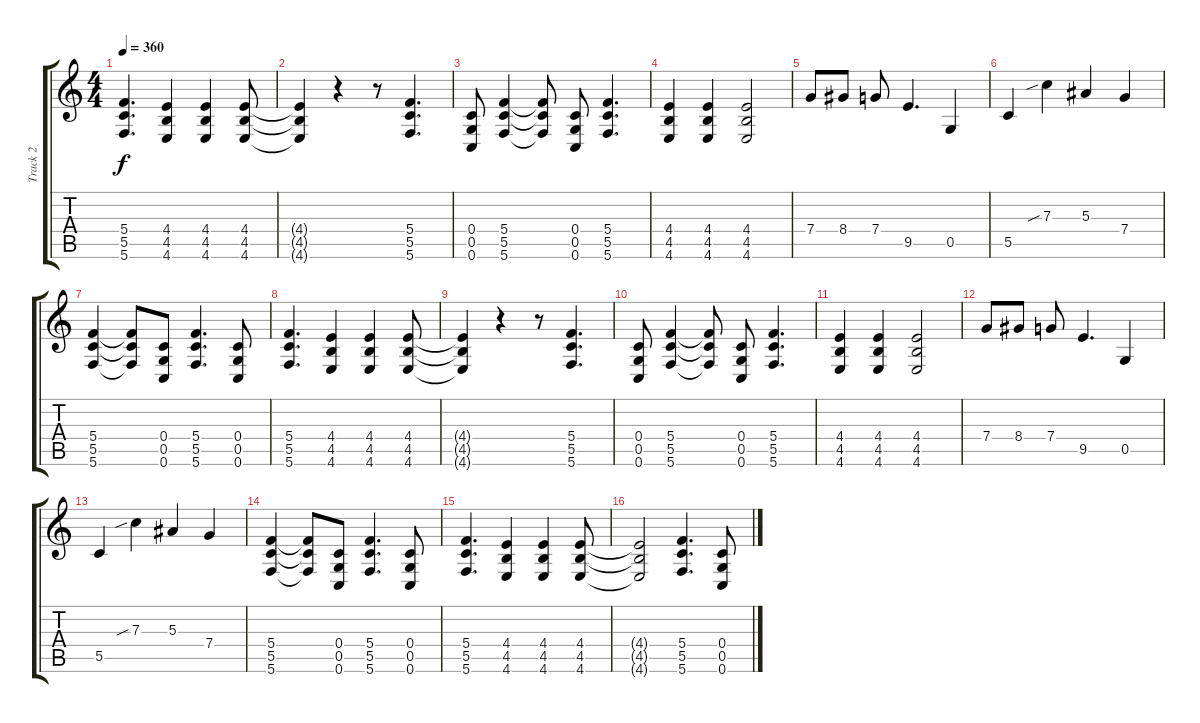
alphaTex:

\track ("Track 2" "Track 2") {instrument overdrivenguitar}
\staff {score tabs}
\tuning (D4 A3 F3 C3 G2 C2) {hide}
\ts (4 4)
\tempo 360
\clef g2
\ks c
(5.4 5.5 5.6).4{d dy f} (4.4 4.5 4.6).4 (4.4 4.5 4.6).4 (4.4 4.5 4.6).8 |
(4.4{t} 4.5{t} 4.6{t}).4 r.4 r.8 (5.4 5.5 5.6).4{d} |
(0.4 0.5 0.6).8 (5.4 5.5 5.6).4 (5.4{t} 5.5{t} 5.6{t}).8 (0.4 0.5 0.6).8 (5.4 5.5 5.6).4{d} |
(4.4 4.5 4.6).4 (4.4 4.5 4.6).4 (4.4 4.5 4.6).2 |
7.4.8 8.4.8 7.4.8 9.5.4{d} 0.5.4 |
5.5.4 7.3{sib}.4 5.3.4 7.4.4 |
(5.4 5.5 5.6).4 (5.4{t} 5.5{t} 5.6{t}).8 (0.4 0.5 0.6).8 (5.4 5.5 5.6).4{d} (0.4 0.5 0.6).8 |
(5.4 5.5 5.6).4{d} (4.4 4.5 4.6).4 (4.4 4.5 4.6).4 (4.4 4.5 4.6).8 |
(4.4{t} 4.5{t} 4.6{t}).4 r.4 r.8 (5.4 5.5 5.6).4{d} |
(0.4 0.5 0.6).8 (5.4 5.5 5.6).4 (5.4{t} 5.5{t} 5.6{t}).8 (0.4 0.5 0.6).8 (5.4 5.5 5.6).4{d} |
(4.4 4.5 4.6).4 (4.4 4.5 4.6).4 (4.4 4.5 4.6).2 |
7.4.8 8.4.8 7.4.8 9.5.4{d} 0.5.4 |
5.5.4 7.3{sib}.4 5.3.4 7.4.4 |
(5.4 5.5 5.6).4 (5.4{t} 5.5{t} 5.6{t}).8 (0.4 0.5 0.6).8 (5.4 5.5 5.6).4{d} (0.4 0.5 0.6).8 |
(5.4 5.5 5.6).4{d} (4.4 4.5 4.6).4 (4.4 4.5 4.6).4 (4.4 4.5 4.6).8 |
(4.4{t} 4.5{t} 4.6{t}).2 (5.4 5.5 5.6).4{d} (0.4 0.5 0.6).8
